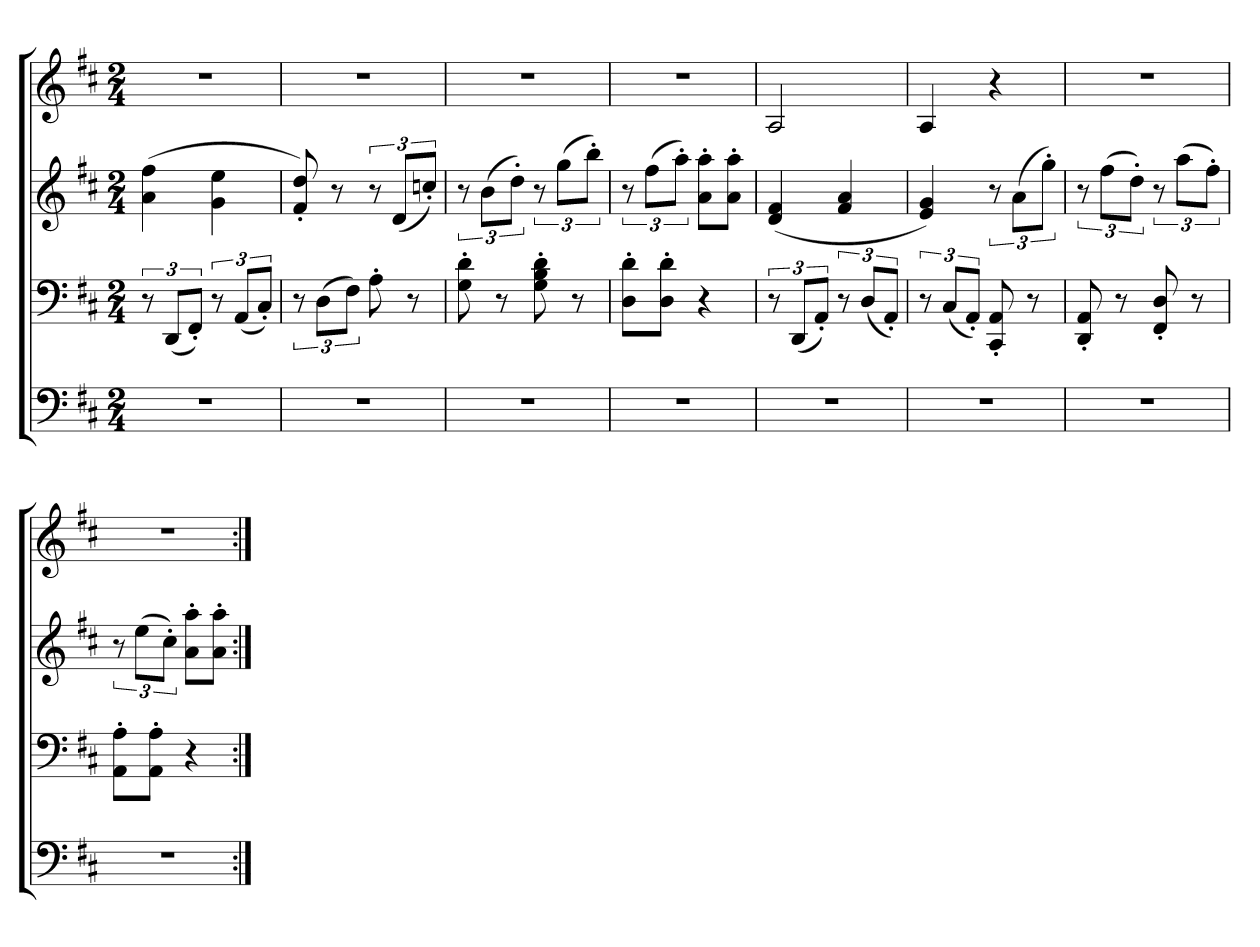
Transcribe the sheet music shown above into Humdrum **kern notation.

**kern	**kern	**kern	**kern
*part4	*part3	*part2	*part1
*staff4	*staff3	*staff2	*staff1
*clefF4	*clefF4	*clefG2	*clefG2
*k[f#c#]	*k[f#c#]	*k[f#c#]	*k[f#c#]
*D:	*D:	*D:	*D:
*M2/4	*M2/4	*M2/4	*M2/4
=	=	=	=
2r	12r	(4a 4ff#	2r
.	(12DDL	.	.
.	12FF#'J)	.	.
.	12r	4g 4ee	.
.	(12AAL	.	.
.	12C#'J)	.	.
=	=	=	=
2r	12r	8f#' 8dd')	2r
.	(12DL	.	.
.	.	8r	.
.	12F#J)	.	.
.	8A'	12r	.
.	.	(12dL	.
.	8r	.	.
.	.	12ccn'J)	.
=	=	=	=
2r	8G' 8d'	12r	2r
.	.	(12bL	.
.	8r	.	.
.	.	12dd'J)	.
.	8G' 8B' 8d'	12r	.
.	.	(12ggL	.
.	8r	.	.
.	.	12bb'J)	.
=	=	=	=
2r	8D' 8d'L	12r	2r
.	.	(12ff#L	.
.	8D' 8d'J	.	.
.	.	12aa'J)	.
.	4r	8a' 8aa'L	.
.	.	8a' 8aa'J	.
=	=	=	=
2r	12r	(4d 4f#	2A
.	(12DDL	.	.
.	12AA'J)	.	.
.	12r	4f# 4a	.
.	(12DL	.	.
.	12AA'J)	.	.
=	=	=	=
2r	12r	4e 4g)	4A
.	(12C#L	.	.
.	12AA'J)	.	.
.	8CC#' 8AA'	12r	4r
.	.	(12aL	.
.	8r	.	.
.	.	12gg'J)	.
=	=	=	=
2r	8DD' 8AA'	12r	2r
.	.	(12ff#L	.
.	8r	.	.
.	.	12dd'J)	.
.	8FF#' 8D'	12r	.
.	.	(12aaL	.
.	8r	.	.
.	.	12ff#'J)	.
=	=	=	=
2r	8AA' 8A'L	12r	2r
.	.	(12eeL	.
.	8AA' 8A'J	.	.
.	.	12cc#'J)	.
.	4r	8a' 8aa'L	.
.	.	8a' 8aa'J	.
=:|!	=:|!	=:|!	=:|!
*-	*-	*-	*-
